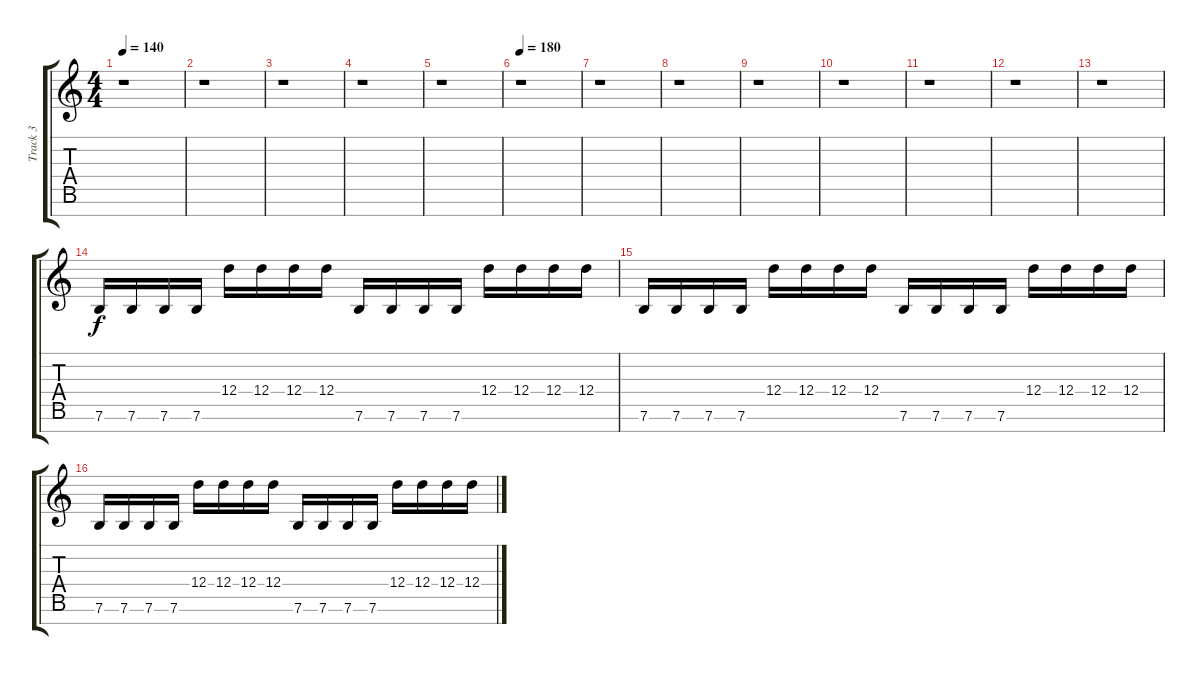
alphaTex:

\track ("Track 3" "Track 3") {instrument distortionguitar}
\staff {score tabs}
\tuning (E4 B3 G3 D3 A2 E2 B1) {hide}
\ts (4 4)
\tempo 140
\clef g2
\ks c
r.1{dy f} |
r.1 |
r.1 |
r.1 |
r.1 |
\tempo 180
r.1 |
r.1 |
r.1 |
r.1 |
r.1 |
r.1 |
r.1 |
r.1 |
7.6.16 7.6.16 7.6.16 7.6.16 12.4.16 12.4.16 12.4.16 12.4.16 7.6.16 7.6.16 7.6.16 7.6.16 12.4.16 12.4.16 12.4.16 12.4.16 |
7.6.16 7.6.16 7.6.16 7.6.16 12.4.16 12.4.16 12.4.16 12.4.16 7.6.16 7.6.16 7.6.16 7.6.16 12.4.16 12.4.16 12.4.16 12.4.16 |
7.6.16 7.6.16 7.6.16 7.6.16 12.4.16 12.4.16 12.4.16 12.4.16 7.6.16 7.6.16 7.6.16 7.6.16 12.4.16 12.4.16 12.4.16 12.4.16
